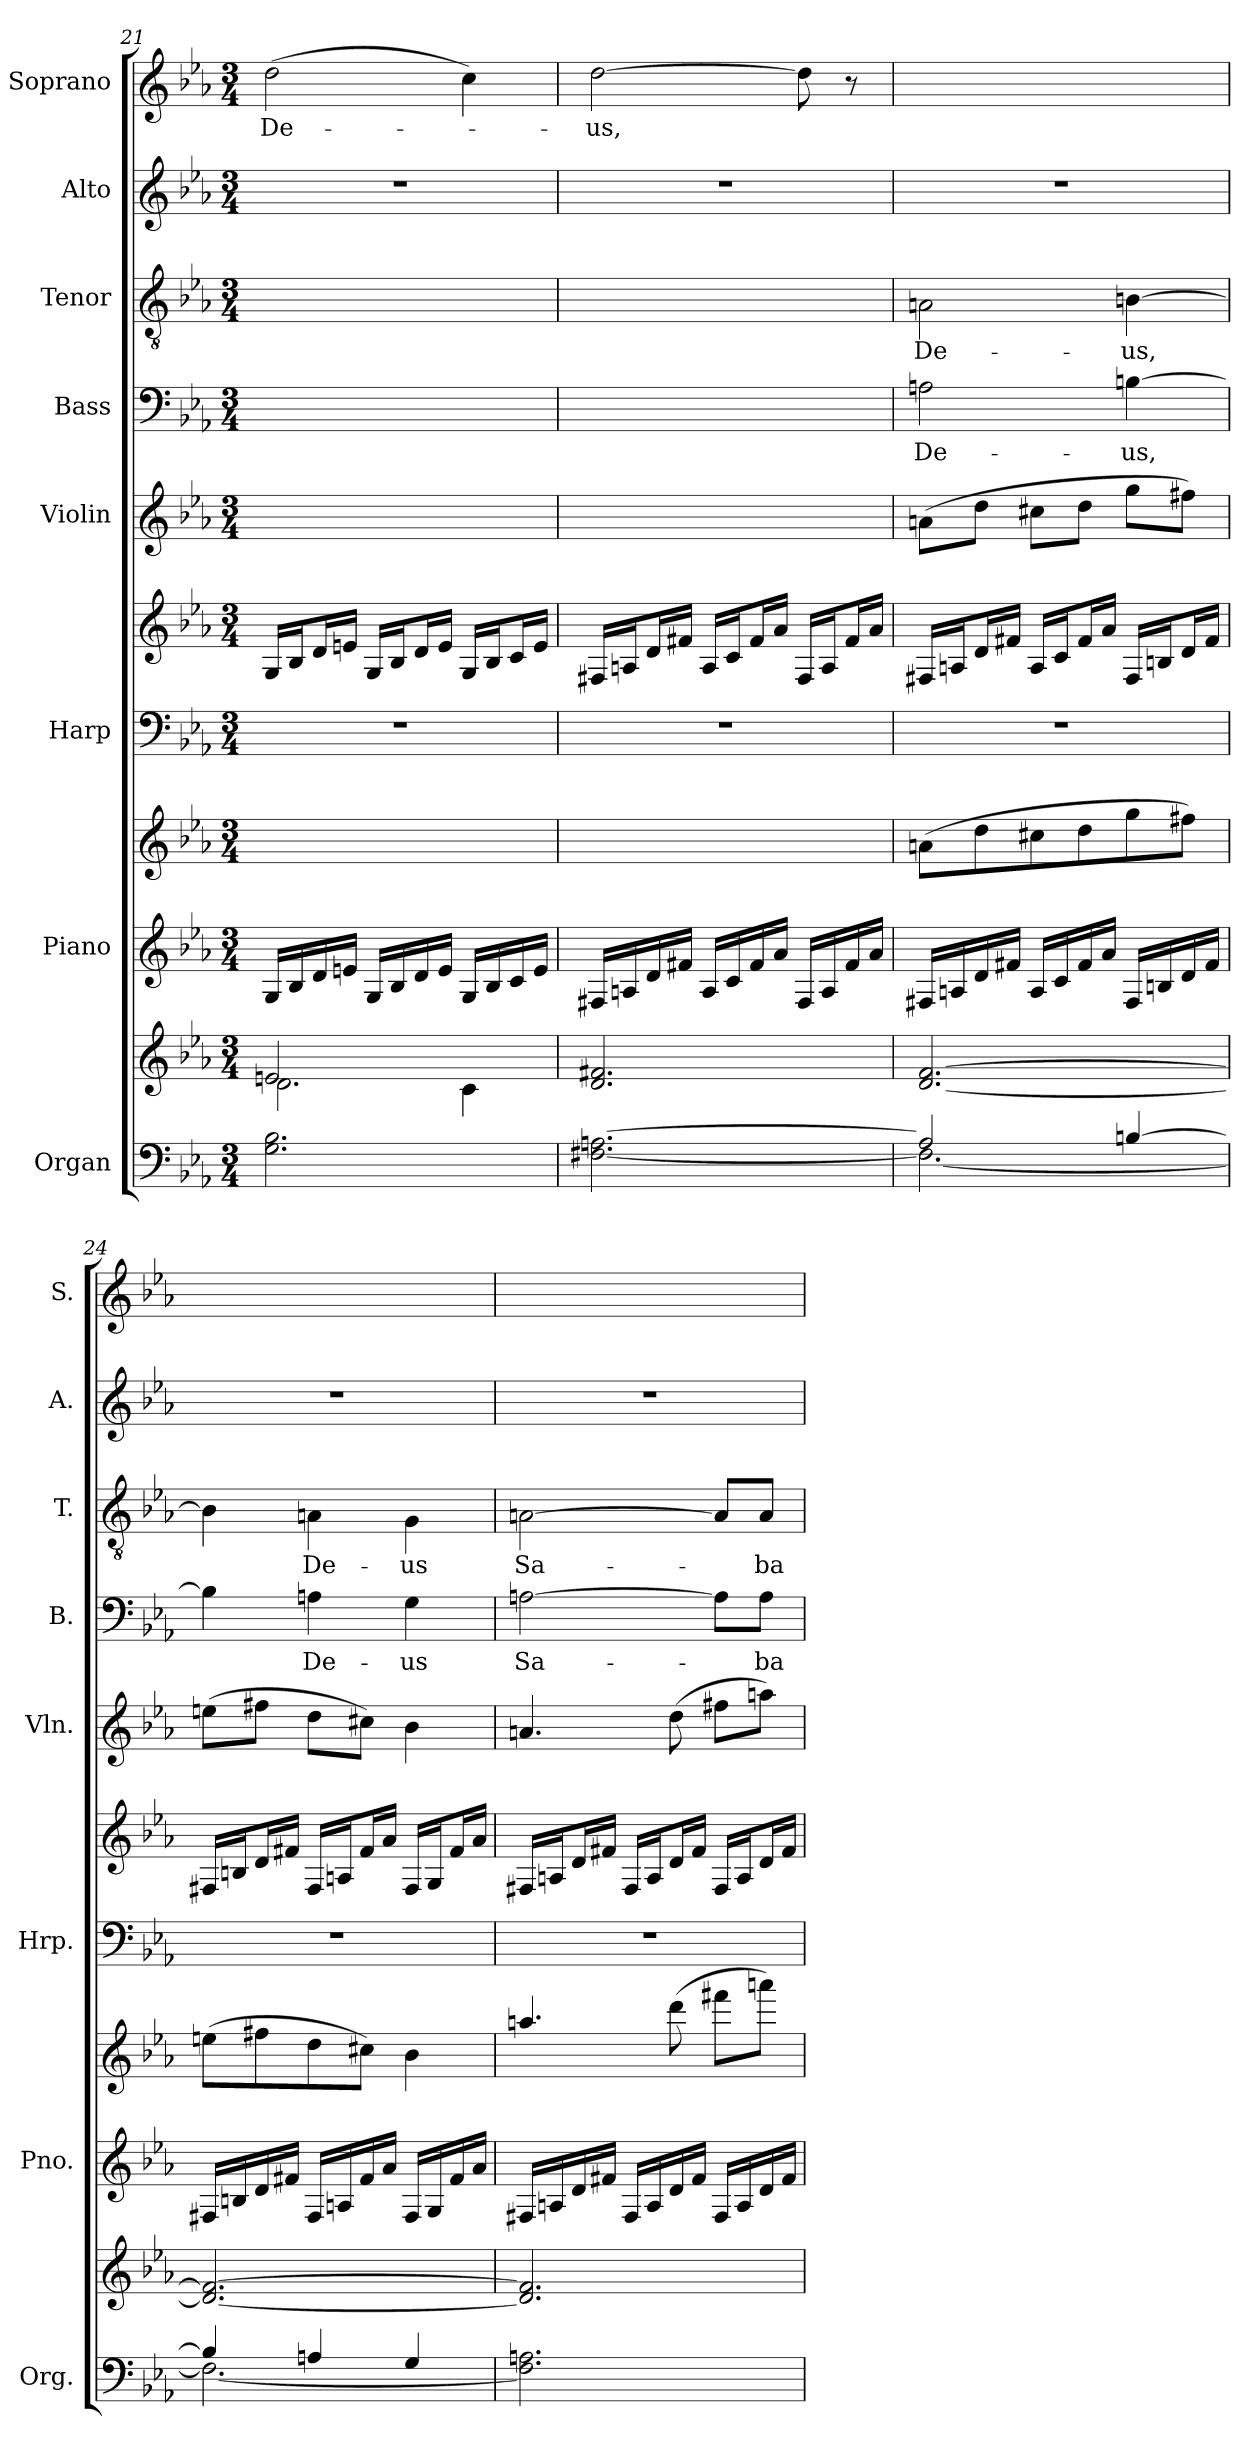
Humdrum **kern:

**kern	**kern	**kern	**kern	**kern	**kern	**kern	**kern	**text	**kern	**text	**kern	**kern	**text
*part8	*part8	*part7	*part7	*part6	*part6	*part5	*part4	*part4	*part3	*part3	*part2	*part1	*part1
*staff11	*staff10	*staff9	*staff8	*staff7	*staff6	*staff5	*staff4	*staff4	*staff3	*staff3	*staff2	*staff1	*staff1
*I"Organ	*	*I"Piano	*	*I"Harp	*	*I"Violin	*I"Bass	*	*I"Tenor	*	*I"Alto	*I"Soprano	*
*I'Org.	*	*I'Pno.	*	*I'Hrp.	*	*I'Vln.	*I'B.	*	*I'T.	*	*I'A.	*I'S.	*
*clefF4	*clefG2	*clefG2	*clefG2	*clefF4	*clefG2	*clefG2	*clefF4	*	*clefGv2	*	*clefG2	*clefG2	*
*k[b-e-a-]	*k[b-e-a-]	*k[b-e-a-]	*k[b-e-a-]	*k[b-e-a-]	*k[b-e-a-]	*k[b-e-a-]	*k[b-e-a-]	*	*k[b-e-a-]	*	*k[b-e-a-]	*k[b-e-a-]	*
*M3/4	*M3/4	*M3/4	*M3/4	*M3/4	*M3/4	*M3/4	*M3/4	*	*M3/4	*	*M3/4	*M3/4	*
=21	=21	=21	=21	=21	=21	=21	=21	=21	=21	=21	=21	=21	=21
*	*^	*	*	*	*	*	*	*	*	*	*	*	*
!	!	!	!	!	!	!	!	!	!	!	!	!	!	!LO:LY:b:color=#108040
2.G\ 2.B-\	2en/	2.d\	16G/LL	2.ryy	2.r	16G/LL	2.ryy	2.ryy	.	2.ryy	.	2.r	(>2dd\	-De-
.	.	.	16B-/	.	.	16B-/J	.	.	.	.	.	.	.	.
.	.	.	16d/	.	.	16d/L	.	.	.	.	.	.	.	.
.	.	.	16en/JJ	.	.	16en/JJ	.	.	.	.	.	.	.	.
.	.	.	16G/LL	.	.	16G/LL	.	.	.	.	.	.	.	.
.	.	.	16B-/	.	.	16B-/J	.	.	.	.	.	.	.	.
.	.	.	16d/	.	.	16d/L	.	.	.	.	.	.	.	.
.	.	.	16e/JJ	.	.	16e/JJ	.	.	.	.	.	.	.	.
.	4c\	.	16G/LL	.	.	16G/LL	.	.	.	.	.	.	4cc\)	.
.	.	.	16B-/	.	.	16B-/J	.	.	.	.	.	.	.	.
.	.	.	16c/	.	.	16c/L	.	.	.	.	.	.	.	.
.	.	.	16e/JJ	.	.	16e/JJ	.	.	.	.	.	.	.	.
*	*v	*v	*	*	*	*	*	*	*	*	*	*	*	*
!!LO:PB:g=z
=22	=22	=22	=22	=22	=22	=22	=22	=22	=22	=22	=22	=22	=22
!	!	!	!	!	!	!	!	!	!	!	!	!	!LO:LY:b:color=#108040
[2.F#X\ [2.An\	2.d/ 2.f#X/	16F#X/LL	2.ryy	2.r	16F#X/LL	2.ryy	2.ryy	.	2.ryy	.	2.r	[2dd\	-us,
.	.	16An/	.	.	16An/J	.	.	.	.	.	.	.	.
.	.	16d/	.	.	16d/L	.	.	.	.	.	.	.	.
.	.	16f#X/JJ	.	.	16f#X/JJ	.	.	.	.	.	.	.	.
.	.	16A/LL	.	.	16A/LL	.	.	.	.	.	.	.	.
.	.	16c/	.	.	16c/J	.	.	.	.	.	.	.	.
.	.	16f#/	.	.	16f#/L	.	.	.	.	.	.	.	.
.	.	16a-/JJ	.	.	16a-/JJ	.	.	.	.	.	.	.	.
.	.	16F#/LL	.	.	16F#/LL	.	.	.	.	.	.	8dd\]	.
.	.	16A/	.	.	16A/J	.	.	.	.	.	.	.	.
.	.	16f#/	.	.	16f#/L	.	.	.	.	.	.	8r	.
.	.	16a-/JJ	.	.	16a-/JJ	.	.	.	.	.	.	.	.
=23	=23	=23	=23	=23	=23	=23	=23	=23	=23	=23	=23	=23	=23
*^	*	*	*	*	*	*	*	*	*	*	*	*	*
!	!	!	!	!	!	!	!	!	!LO:LY:b:color=#7F7F7F	!	!LO:LY:b:color=#0000FF	!	!	!
2A/]	2.F#\_	[2.d/ [2.f/	16F#X/LL	(>8an\L	2.r	16F#X/LL	(>8an\L	2An\	De-	2An\	De-	2.r	2.ryy	.
.	.	.	16An/	.	.	16An/J	.	.	.	.	.	.	.	.
.	.	.	16d/	8dd\	.	16d/L	8dd\J	.	.	.	.	.	.	.
.	.	.	16f#X/JJ	.	.	16f#X/JJ	.	.	.	.	.	.	.	.
.	.	.	16A/LL	8cc#X\	.	16A/LL	8cc#X\L	.	.	.	.	.	.	.
.	.	.	16c/	.	.	16c/J	.	.	.	.	.	.	.	.
.	.	.	16f#/	8dd\	.	16f#/L	8dd\J	.	.	.	.	.	.	.
.	.	.	16a-/JJ	.	.	16a-/JJ	.	.	.	.	.	.	.	.
!	!	!	!	!	!	!	!	!	!LO:LY:b:color=#7F7F7F	!	!LO:LY:b:color=#0000FF	!	!	!
[4Bn/	.	.	16F#/LL	8gg\	.	16F#/LL	8gg\L	[4Bn\	-us,	[4Bn\	-us,	.	.	.
.	.	.	16Bn/	.	.	16Bn/J	.	.	.	.	.	.	.	.
.	.	.	16d/	8ff#X\J)	.	16d/L	8ff#X\J)	.	.	.	.	.	.	.
.	.	.	16f#/JJ	.	.	16f#/JJ	.	.	.	.	.	.	.	.
!!LO:PB:g=z
=24	=24	=24	=24	=24	=24	=24	=24	=24	=24	=24	=24	=24	=24	=24
4B/]	2.F#\_	2.d/_ 2.f/_	16F#X/LL	(>8een\L	2.r	16F#X/LL	(>8een\L	4B\]	.	4B\]	.	2.r	2.ryy	.
.	.	.	16Bn/	.	.	16Bn/J	.	.	.	.	.	.	.	.
.	.	.	16d/	8ff#X\	.	16d/L	8ff#X\J	.	.	.	.	.	.	.
.	.	.	16f#X/JJ	.	.	16f#X/JJ	.	.	.	.	.	.	.	.
!	!	!	!	!	!	!	!	!	!LO:LY:b:color=#7F7F7F	!	!LO:LY:b:color=#0000FF	!	!	!
4An/	.	.	16F#/LL	8dd\	.	16F#/LL	8dd\L	4An\	De-	4An\	De-	.	.	.
.	.	.	16An/	.	.	16An/J	.	.	.	.	.	.	.	.
.	.	.	16f#/	8cc#X\J)	.	16f#/L	8cc#X\J)	.	.	.	.	.	.	.
.	.	.	16a-/JJ	.	.	16a-/JJ	.	.	.	.	.	.	.	.
!	!	!	!	!	!	!	!	!	!LO:LY:b:color=#7F7F7F	!	!LO:LY:b:color=#0000FF	!	!	!
4G/	.	.	16F#/LL	4b-\	.	16F#/LL	4b-\	4G\	-us	4G\	-us	.	.	.
.	.	.	16G/	.	.	16G/J	.	.	.	.	.	.	.	.
.	.	.	16f#/	.	.	16f#/L	.	.	.	.	.	.	.	.
.	.	.	16a-/JJ	.	.	16a-/JJ	.	.	.	.	.	.	.	.
*v	*v	*	*	*	*	*	*	*	*	*	*	*	*	*
=25	=25	=25	=25	=25	=25	=25	=25	=25	=25	=25	=25	=25	=25
!	!	!	!	!	!	!	!	!LO:LY:b:color=#7F7F7F	!	!LO:LY:b:color=#0000FF	!	!	!
2.F#\] 2.An\	2.d/] 2.f/]	16F#X/LL	4.aan/	2.r	16F#X/LL	4.an/	[2An\	-Sa-	[2An\	-Sa-	2.r	2.ryy	.
.	.	16An/	.	.	16An/J	.	.	.	.	.	.	.	.
.	.	16d/	.	.	16d/L	.	.	.	.	.	.	.	.
.	.	16f#X/JJ	.	.	16f#X/JJ	.	.	.	.	.	.	.	.
.	.	16F#/LL	.	.	16F#/LL	.	.	.	.	.	.	.	.
.	.	16A/	.	.	16A/J	.	.	.	.	.	.	.	.
.	.	16d/	(>8ddd\	.	16d/L	(>8dd\	.	.	.	.	.	.	.
.	.	16f#/JJ	.	.	16f#/JJ	.	.	.	.	.	.	.	.
.	.	16F#/LL	8fff#X\L	.	16F#/LL	8ff#X\L	8A\L]	.	8A/L]	.	.	.	.
.	.	16A/	.	.	16A/J	.	.	.	.	.	.	.	.
!	!	!	!	!	!	!	!	!LO:LY:b:color=#7F7F7F	!	!LO:LY:b:color=#0000FF	!	!	!
.	.	16d/	8aaan\J)	.	16d/L	8aan\J)	8A\J	-ba-	8A/J	-ba-	.	.	.
.	.	16f#/JJ	.	.	16f#/JJ	.	.	.	.	.	.	.	.
=	=	=	=	=	=	=	=	=	=	=	=	=	=
*-	*-	*-	*-	*-	*-	*-	*-	*-	*-	*-	*-	*-	*-
